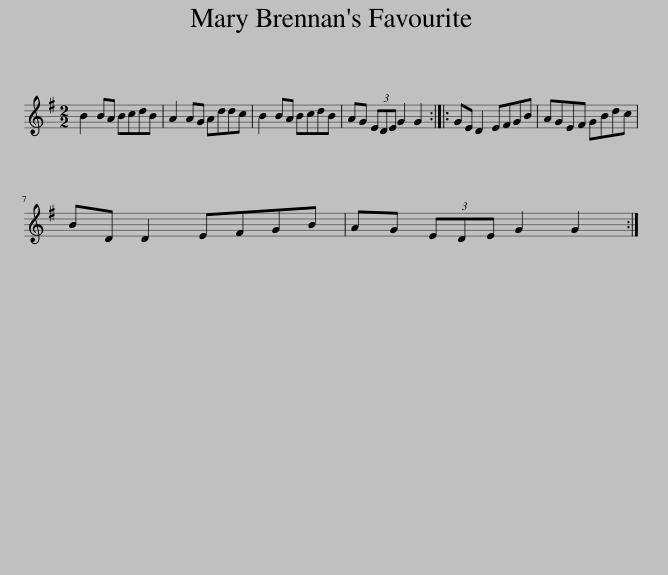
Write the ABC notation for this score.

X:1
L:1/8
M:2/2
I:linebreak $
K:G
V:1 treble
V:1
 B2 BA BcdB | A2 AG Addc | B2 BA BcdB | AG (3EDE G2 G2 :: GE D2 EFGB | %5
 AGEF GBdc |$ BD D2 EFGB | AG (3EDE G2 G2 :| %8
